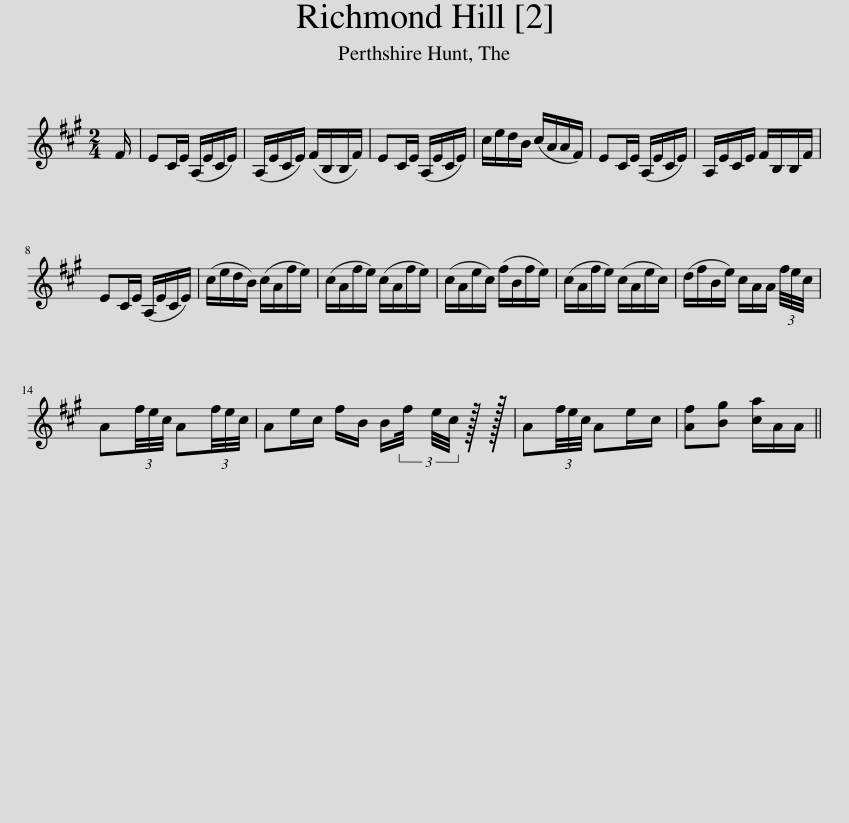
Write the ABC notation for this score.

X:1
L:1/8
M:2/4
I:linebreak $
K:A
V:1 treble
V:1
 F/ | EC/E/ (A,/E/C/E/) | (A,/E/C/E/) (F/B,/B,/F/) | EC/E/ (A,/E/C/E/) | c/e/d/B/ (c/A/A/F/) | %5
 EC/E/ (A,/E/C/E/) | A,/E/C/E/ F/B,/B,/F/ |$ EC/E/ (A,/E/C/E/) | (c/e/d/B/) (c/A/f/e/) | (c/A/f/e/) (c/A/f/e/) | %10
 (c/A/e/c/) (f/B/f/e/) | (c/A/f/e/) (c/A/e/c/) | (d/f/B/e/) c/A/A/ (3f/4e/4c/4 |$ A(3f/4e/4c/4 A(3f/4e/4c/4 | Ae/c/ f/B/ B/(3:2:4f/4 x/20 e/4c/4 z/30 x3/40 z/60 | %15
 A(3f/4e/4c/4 Ae/c/ | [Af][Bg] [ca]/A/A/ || %17
